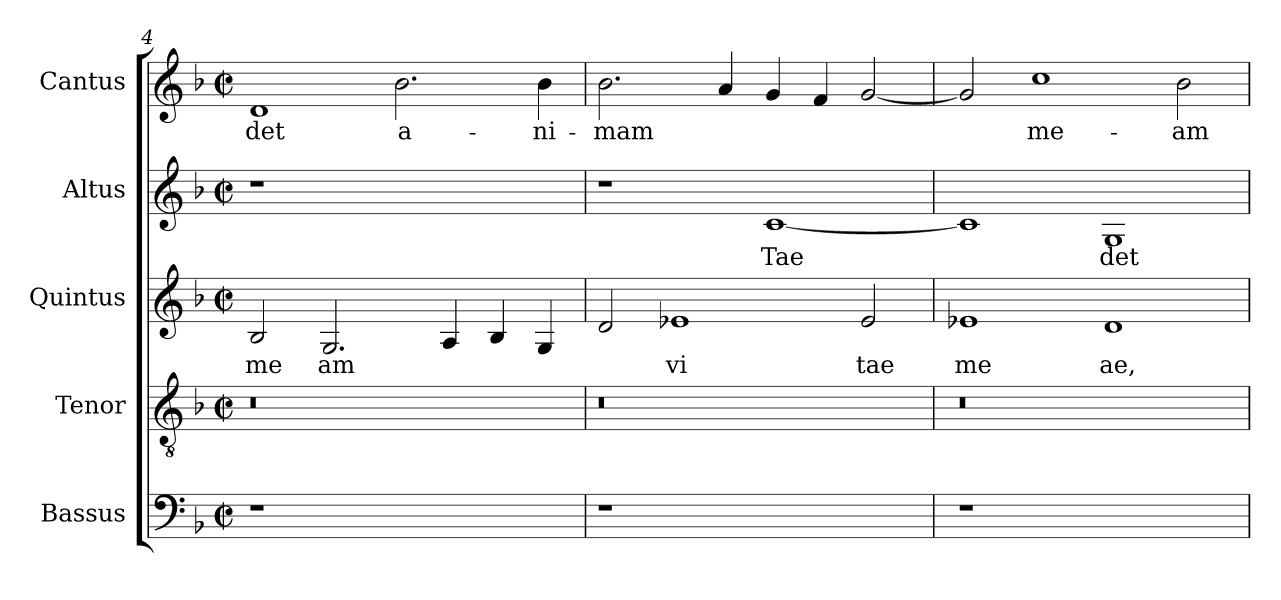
**kern	**kern	**kern	**text	**kern	**text	**kern	**text
*part5	*part4	*part3	*part3	*part2	*part2	*part1	*part1
*staff5	*staff4	*staff3	*staff3	*staff2	*staff2	*staff1	*staff1
*I"Bassus	*I"Tenor	*I"Quintus	*	*I"Altus	*	*I"Cantus	*
*clefF4	*clefGv2	*clefG2	*	*clefG2	*	*clefG2	*
*k[b-]	*k[b-]	*k[b-]	*	*k[b-]	*	*k[b-]	*
*F:	*F:	*F:	*	*F:	*	*F:	*
*M2/2	*M2/2	*M2/2	*	*M2/2	*	*M2/2	*
*met(c|)	*met(c|)	*met(c|)	*	*met(c|)	*	*met(c|)	*
=4	=4	=4	=4	=4	=4	=4	=4
!	!	!	!LO:LY:b:cj	!	!	!	!LO:LY:b:cj
1r	0r	2B-/	me	1r	.	1d	-det
!	!	!	!LO:LY:b:cj	!	!	!	!
.	.	2.G/	am	.	.	.	.
!	!	!	!	!	!	!	!LO:LY:b:cj
1ryy	.	.	.	1ryy	.	2.b-\	a-
!	!	!	!LO:LY:b:cj	!	!	!	!
.	.	4A/	.	.	.	.	.
!	!	!	!LO:LY:b:cj	!	!	!	!
.	.	4B-/	.	.	.	.	.
!	!	!	!LO:LY:b:cj	!	!	!	!LO:LY:b:cj
.	.	4G/	.	.	.	4b-\	-ni-
=5	=5	=5	=5	=5	=5	=5	=5
!	!	!	!LO:LY:b:cj	!	!	!	!LO:LY:b:cj
1r	0r	2d/	.	1r	.	2.b-\	-mam
!	!	!	!LO:LY:b:cj	!	!	!	!
.	.	1e-X	vi	.	.	.	.
!	!	!	!	!	!	!	!LO:LY:b:cj
.	.	.	.	.	.	4a/	.
!	!	!	!	!	!LO:LY:b	!	!LO:LY:b:cj
1ryy	.	.	.	[<1c	Tae	4g/	.
!	!	!	!	!	!	!	!LO:LY:b:cj
.	.	.	.	.	.	4f/	.
!	!	!	!LO:LY:b:cj	!	!	!	!LO:LY:b:cj
.	.	2e-/	tae	.	.	[<2g/	.
=6	=6	=6	=6	=6	=6	=6	=6
!	!	!	!LO:LY:b:cj	!	!LO:LY:b	!	!LO:LY:b:cj
1r	0r	1e-X	me	1c]	.	2g/]	.
!	!	!	!	!	!	!	!LO:LY:b:cj
.	.	.	.	.	.	1cc	me-
!	!	!	!LO:LY:b:cj	!	!LO:LY:b	!	!
1ryy	.	1d	ae,	1G	det	.	.
!	!	!	!	!	!	!	!LO:LY:b:cj
.	.	.	.	.	.	2b-\	-am
=	=	=	=	=	=	=	=
*-	*-	*-	*-	*-	*-	*-	*-
